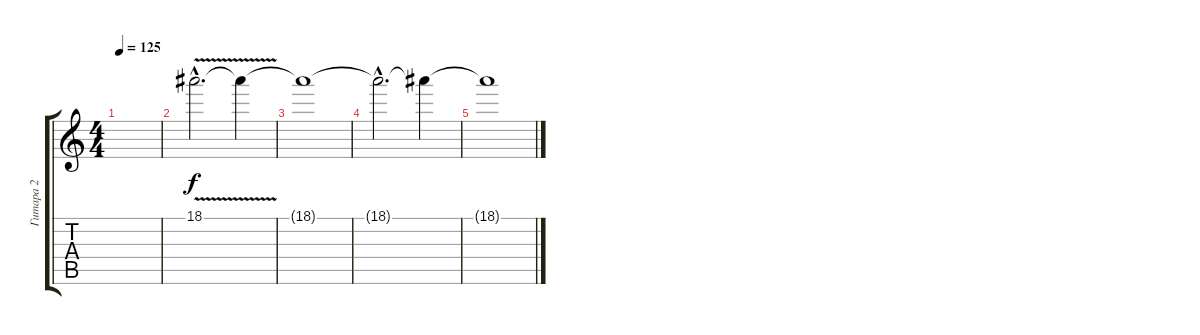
\track ("Гитара 2" "Гитара 2") {instrument overdrivenguitar}
\staff {score tabs}
\tuning (E4 B3 G3 D3 A2 E2) {hide}
\ts (4 4)
\tempo 125
\clef g2
\ks c
|
18.1{v hac}.2{d volume 7} 18.1{t}.4{volume 3} |
18.1{t}.1 |
18.1{hac t}.2{d volume 8} 18.1{t}.4{volume 1} |
18.1{t}.1
